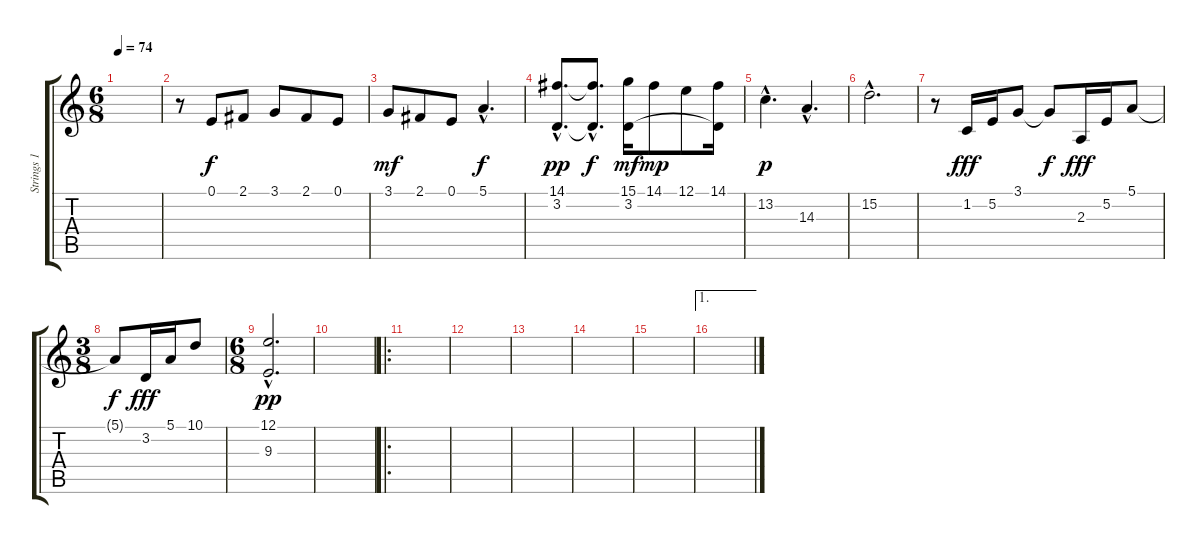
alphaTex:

\track ("Strings 1" "Strings 1") {instrument stringensemble2}
\staff {score tabs}
\tuning (E4 B3 G3 D3 A2 E2) {hide}
\ts (6 8)
\tempo 74
\clef g2
\ks c
|
r.8 0.1.8{dy f} 2.1.8 3.1.8 2.1.8 0.1.8 |
3.1.8{dy mf} 2.1.8 0.1.8 5.1{hac}.4{d dy f} |
(14.1{hac} 3.2{hac}).8{d dy pp} (14.1{hac t} 3.2{hac t}).8{d dy f} (15.1 3.2).16{dy mf} 14.1.8{dy mp} 12.1.8 (14.1 3.2{t}).16 |
13.2{hac}.4{d dy p} 14.3{hac}.4{d} |
15.2{hac}.2{d} |
r.8 1.2.16{dy fff} 5.2.16 3.1.8 3.1{t}.8{dy f} 2.3.16{dy fff} 5.2.16 5.1.8 |
\ts (3 8)
5.1{t}.8{dy f} 3.2.16{dy fff} 5.1.16 10.1.8 |
\ts (6 8)
(12.1{hac} 9.3{hac}).2{d dy pp} |
|
\ro
|
|
|
|
|
\ae 1
